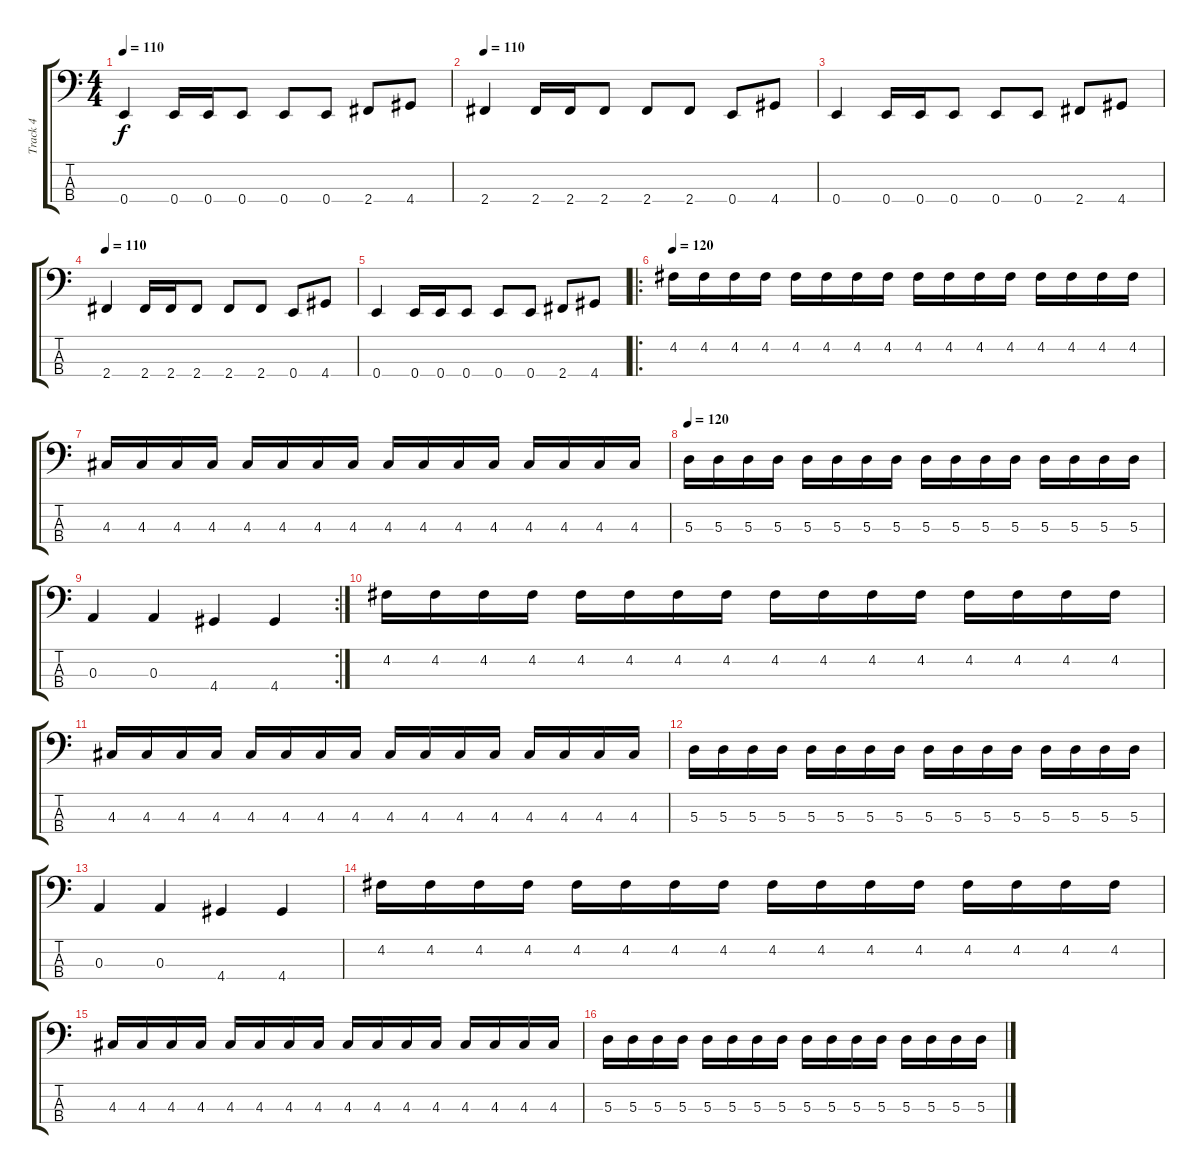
\track ("Track 4" "Track 4") {instrument electricbassfinger}
\staff {score tabs}
\tuning (G2 D2 A1 E1) {hide}
\ts (4 4)
\tempo 110
\clef f4
\ks c
0.4.4{dy f} 0.4.16 0.4.16 0.4.8 0.4.8 0.4.8 2.4.8 4.4.8 |
\tempo 110
2.4.4 2.4.16 2.4.16 2.4.8 2.4.8 2.4.8 0.4.8 4.4.8 |
0.4.4 0.4.16 0.4.16 0.4.8 0.4.8 0.4.8 2.4.8 4.4.8 |
\tempo 110
2.4.4 2.4.16 2.4.16 2.4.8 2.4.8 2.4.8 0.4.8 4.4.8 |
0.4.4 0.4.16 0.4.16 0.4.8 0.4.8 0.4.8 2.4.8 4.4.8 |
\ro
\tempo 120
4.2.16 4.2.16 4.2.16 4.2.16 4.2.16 4.2.16 4.2.16 4.2.16 4.2.16 4.2.16 4.2.16 4.2.16 4.2.16 4.2.16 4.2.16 4.2.16 |
4.3.16 4.3.16 4.3.16 4.3.16 4.3.16 4.3.16 4.3.16 4.3.16 4.3.16 4.3.16 4.3.16 4.3.16 4.3.16 4.3.16 4.3.16 4.3.16 |
\tempo 120
5.3.16 5.3.16 5.3.16 5.3.16 5.3.16 5.3.16 5.3.16 5.3.16 5.3.16 5.3.16 5.3.16 5.3.16 5.3.16 5.3.16 5.3.16 5.3.16 |
\rc 2
0.3.4 0.3.4 4.4.4 4.4.4 |
4.2.16 4.2.16 4.2.16 4.2.16 4.2.16 4.2.16 4.2.16 4.2.16 4.2.16 4.2.16 4.2.16 4.2.16 4.2.16 4.2.16 4.2.16 4.2.16 |
4.3.16 4.3.16 4.3.16 4.3.16 4.3.16 4.3.16 4.3.16 4.3.16 4.3.16 4.3.16 4.3.16 4.3.16 4.3.16 4.3.16 4.3.16 4.3.16 |
5.3.16 5.3.16 5.3.16 5.3.16 5.3.16 5.3.16 5.3.16 5.3.16 5.3.16 5.3.16 5.3.16 5.3.16 5.3.16 5.3.16 5.3.16 5.3.16 |
0.3.4 0.3.4 4.4.4 4.4.4 |
4.2.16 4.2.16 4.2.16 4.2.16 4.2.16 4.2.16 4.2.16 4.2.16 4.2.16 4.2.16 4.2.16 4.2.16 4.2.16 4.2.16 4.2.16 4.2.16 |
4.3.16 4.3.16 4.3.16 4.3.16 4.3.16 4.3.16 4.3.16 4.3.16 4.3.16 4.3.16 4.3.16 4.3.16 4.3.16 4.3.16 4.3.16 4.3.16 |
5.3.16 5.3.16 5.3.16 5.3.16 5.3.16 5.3.16 5.3.16 5.3.16 5.3.16 5.3.16 5.3.16 5.3.16 5.3.16 5.3.16 5.3.16 5.3.16
